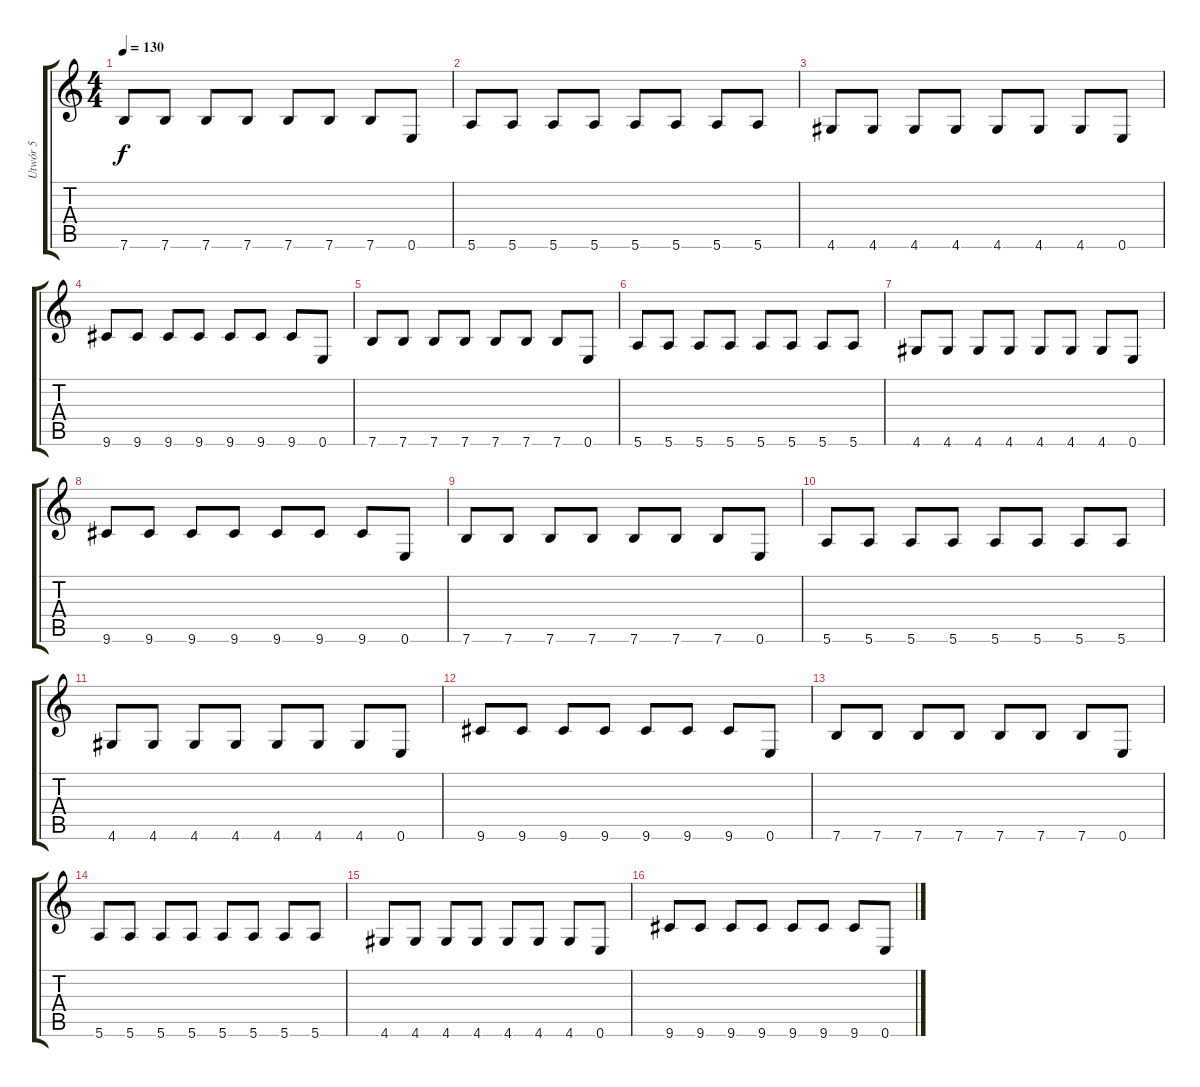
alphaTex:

\track ("Utwór 5" "Utwór 5") {instrument electricbasspick}
\staff {score tabs}
\tuning (E4 B3 G3 D3 A2 E2) {hide}
\ts (4 4)
\tempo 130
\clef g2
\ks c
7.6.8{dy f} 7.6.8 7.6.8 7.6.8 7.6.8 7.6.8 7.6.8 0.6.8 |
5.6.8 5.6.8 5.6.8 5.6.8 5.6.8 5.6.8 5.6.8 5.6.8 |
4.6.8 4.6.8 4.6.8 4.6.8 4.6.8 4.6.8 4.6.8 0.6.8 |
9.6.8 9.6.8 9.6.8 9.6.8 9.6.8 9.6.8 9.6.8 0.6.8 |
7.6.8 7.6.8 7.6.8 7.6.8 7.6.8 7.6.8 7.6.8 0.6.8 |
5.6.8 5.6.8 5.6.8 5.6.8 5.6.8 5.6.8 5.6.8 5.6.8 |
4.6.8 4.6.8 4.6.8 4.6.8 4.6.8 4.6.8 4.6.8 0.6.8 |
9.6.8 9.6.8 9.6.8 9.6.8 9.6.8 9.6.8 9.6.8 0.6.8 |
7.6.8 7.6.8 7.6.8 7.6.8 7.6.8 7.6.8 7.6.8 0.6.8 |
5.6.8 5.6.8 5.6.8 5.6.8 5.6.8 5.6.8 5.6.8 5.6.8 |
4.6.8 4.6.8 4.6.8 4.6.8 4.6.8 4.6.8 4.6.8 0.6.8 |
9.6.8 9.6.8 9.6.8 9.6.8 9.6.8 9.6.8 9.6.8 0.6.8 |
7.6.8 7.6.8 7.6.8 7.6.8 7.6.8 7.6.8 7.6.8 0.6.8 |
5.6.8 5.6.8 5.6.8 5.6.8 5.6.8 5.6.8 5.6.8 5.6.8 |
4.6.8 4.6.8 4.6.8 4.6.8 4.6.8 4.6.8 4.6.8 0.6.8 |
9.6.8 9.6.8 9.6.8 9.6.8 9.6.8 9.6.8 9.6.8 0.6.8
